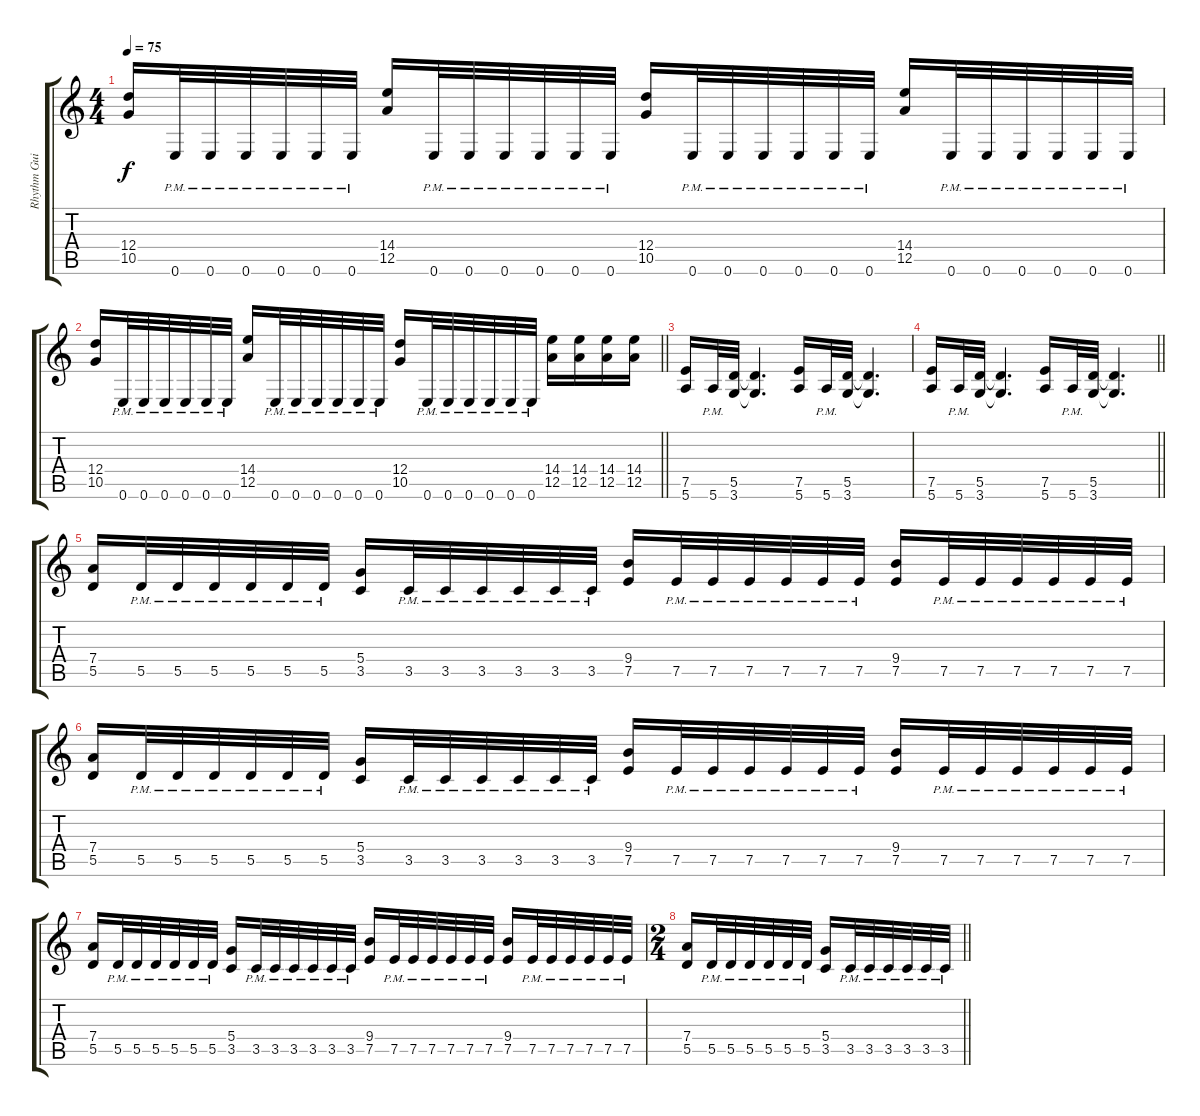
\track ("Rhythm Guitar" "Rhythm Gui") {instrument distortionguitar}
\staff {score tabs}
\tuning (E4 B3 G3 D3 A2 E2) {hide}
\ts (4 4)
\tempo 75
\clef g2
\ks c
(12.4 10.5).16{dy f} 0.6{pm}.32 0.6{pm}.32 0.6{pm}.32 0.6{pm}.32 0.6{pm}.32 0.6{pm}.32 (14.4 12.5).16 0.6{pm}.32 0.6{pm}.32 0.6{pm}.32 0.6{pm}.32 0.6{pm}.32 0.6{pm}.32 (12.4 10.5).16 0.6{pm}.32 0.6{pm}.32 0.6{pm}.32 0.6{pm}.32 0.6{pm}.32 0.6{pm}.32 (14.4 12.5).16 0.6{pm}.32 0.6{pm}.32 0.6{pm}.32 0.6{pm}.32 0.6{pm}.32 0.6{pm}.32 |
\barLineRight lightlight
(12.4 10.5).16 0.6{pm}.32 0.6{pm}.32 0.6{pm}.32 0.6{pm}.32 0.6{pm}.32 0.6{pm}.32 (14.4 12.5).16 0.6{pm}.32 0.6{pm}.32 0.6{pm}.32 0.6{pm}.32 0.6{pm}.32 0.6{pm}.32 (12.4 10.5).16 0.6{pm}.32 0.6{pm}.32 0.6{pm}.32 0.6{pm}.32 0.6{pm}.32 0.6{pm}.32 (14.4 12.5).16 (14.4 12.5).16 (14.4 12.5).16 (14.4 12.5).16 |
(7.5 5.6).16 5.6{pm}.32 (5.5 3.6).32 (5.5{t} 3.6{t}).4{d} (7.5 5.6).16 5.6{pm}.32 (5.5 3.6).32 (5.5{t} 3.6{t}).4{d} |
\barLineRight lightlight
(7.5 5.6).16 5.6{pm}.32 (5.5 3.6).32 (5.5{t} 3.6{t}).4{d} (7.5 5.6).16 5.6{pm}.32 (5.5 3.6).32 (5.5{t} 3.6{t}).4{d} |
(7.4 5.5).16 5.5{pm}.32 5.5{pm}.32 5.5{pm}.32 5.5{pm}.32 5.5{pm}.32 5.5{pm}.32 (5.4 3.5).16 3.5{pm}.32 3.5{pm}.32 3.5{pm}.32 3.5{pm}.32 3.5{pm}.32 3.5{pm}.32 (9.4 7.5).16 7.5{pm}.32 7.5{pm}.32 7.5{pm}.32 7.5{pm}.32 7.5{pm}.32 7.5{pm}.32 (9.4 7.5).16 7.5{pm}.32 7.5{pm}.32 7.5{pm}.32 7.5{pm}.32 7.5{pm}.32 7.5{pm}.32 |
(7.4 5.5).16 5.5{pm}.32 5.5{pm}.32 5.5{pm}.32 5.5{pm}.32 5.5{pm}.32 5.5{pm}.32 (5.4 3.5).16 3.5{pm}.32 3.5{pm}.32 3.5{pm}.32 3.5{pm}.32 3.5{pm}.32 3.5{pm}.32 (9.4 7.5).16 7.5{pm}.32 7.5{pm}.32 7.5{pm}.32 7.5{pm}.32 7.5{pm}.32 7.5{pm}.32 (9.4 7.5).16 7.5{pm}.32 7.5{pm}.32 7.5{pm}.32 7.5{pm}.32 7.5{pm}.32 7.5{pm}.32 |
(7.4 5.5).16 5.5{pm}.32 5.5{pm}.32 5.5{pm}.32 5.5{pm}.32 5.5{pm}.32 5.5{pm}.32 (5.4 3.5).16 3.5{pm}.32 3.5{pm}.32 3.5{pm}.32 3.5{pm}.32 3.5{pm}.32 3.5{pm}.32 (9.4 7.5).16 7.5{pm}.32 7.5{pm}.32 7.5{pm}.32 7.5{pm}.32 7.5{pm}.32 7.5{pm}.32 (9.4 7.5).16 7.5{pm}.32 7.5{pm}.32 7.5{pm}.32 7.5{pm}.32 7.5{pm}.32 7.5{pm}.32 |
\ts (2 4)
\barLineRight lightlight
(7.4 5.5).16 5.5{pm}.32 5.5{pm}.32 5.5{pm}.32 5.5{pm}.32 5.5{pm}.32 5.5{pm}.32 (5.4 3.5).16 3.5{pm}.32 3.5{pm}.32 3.5{pm}.32 3.5{pm}.32 3.5{pm}.32 3.5{pm}.32
